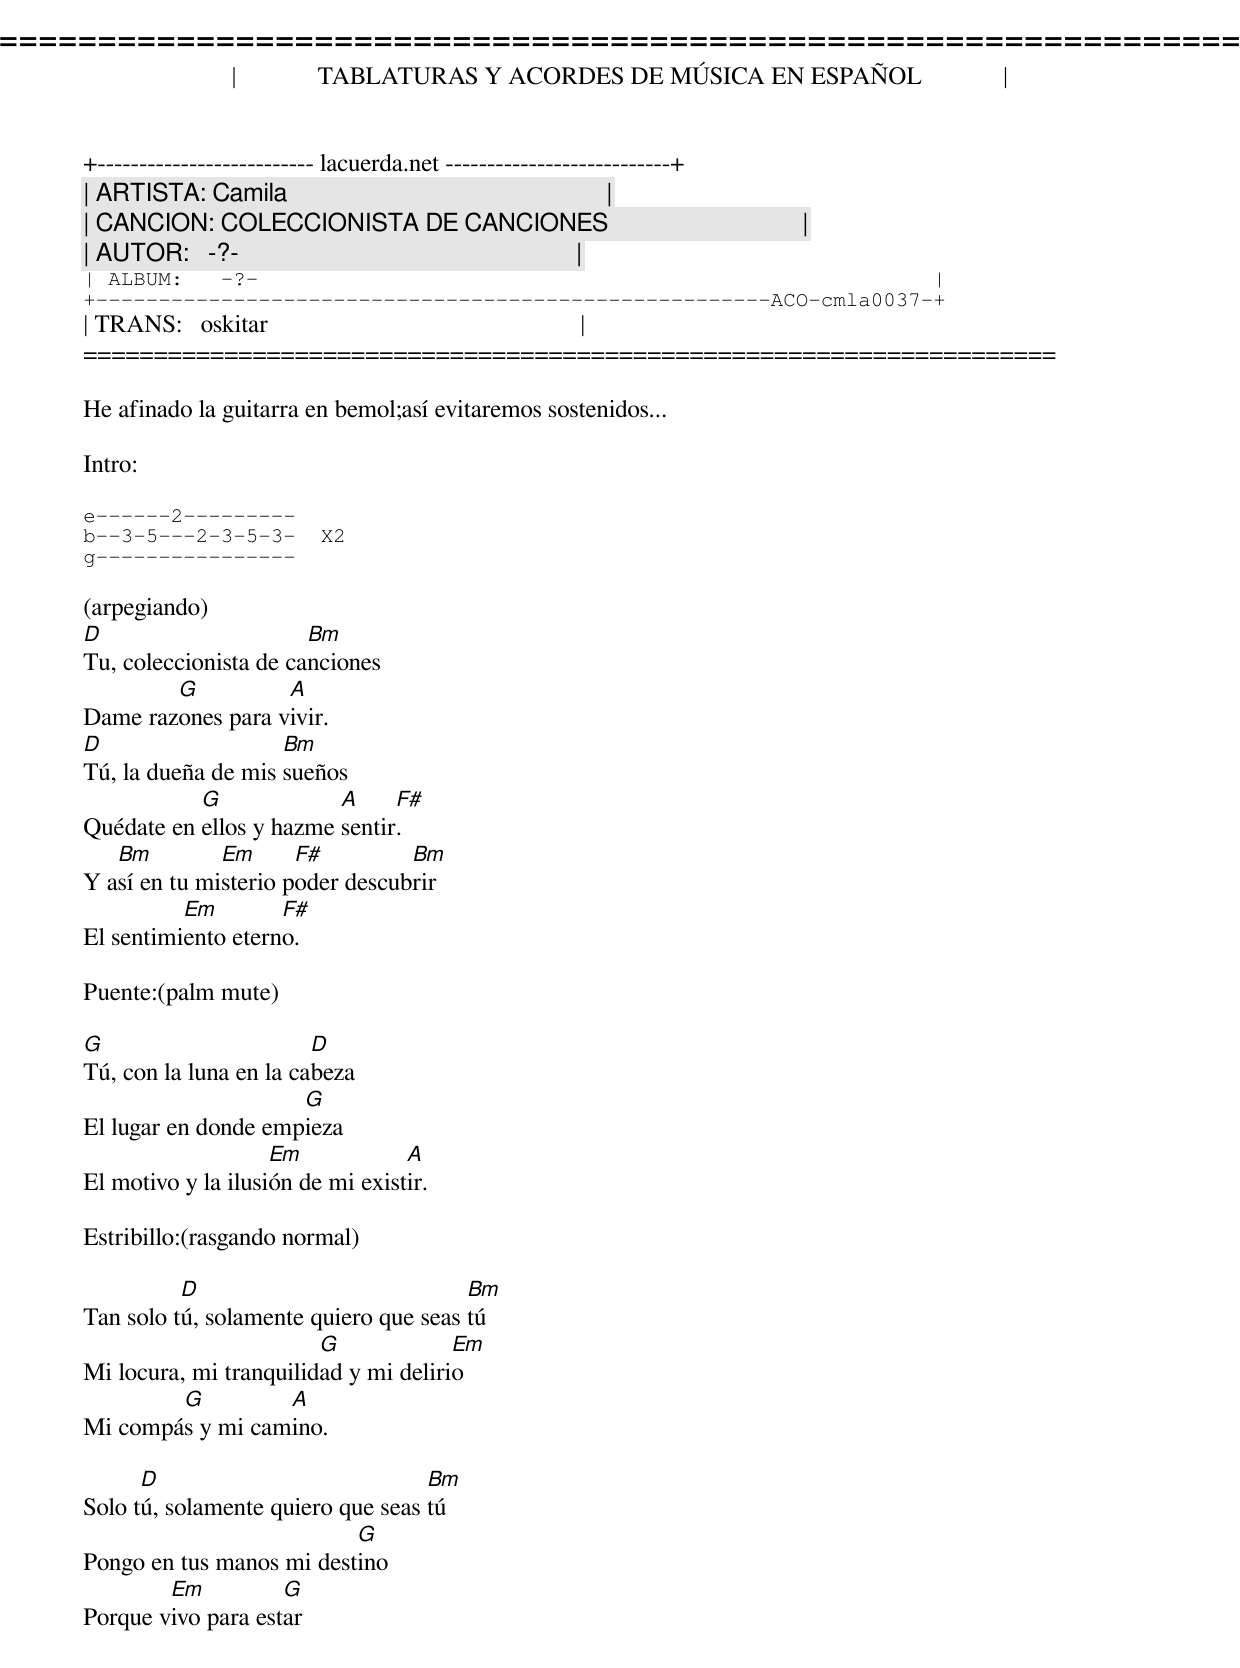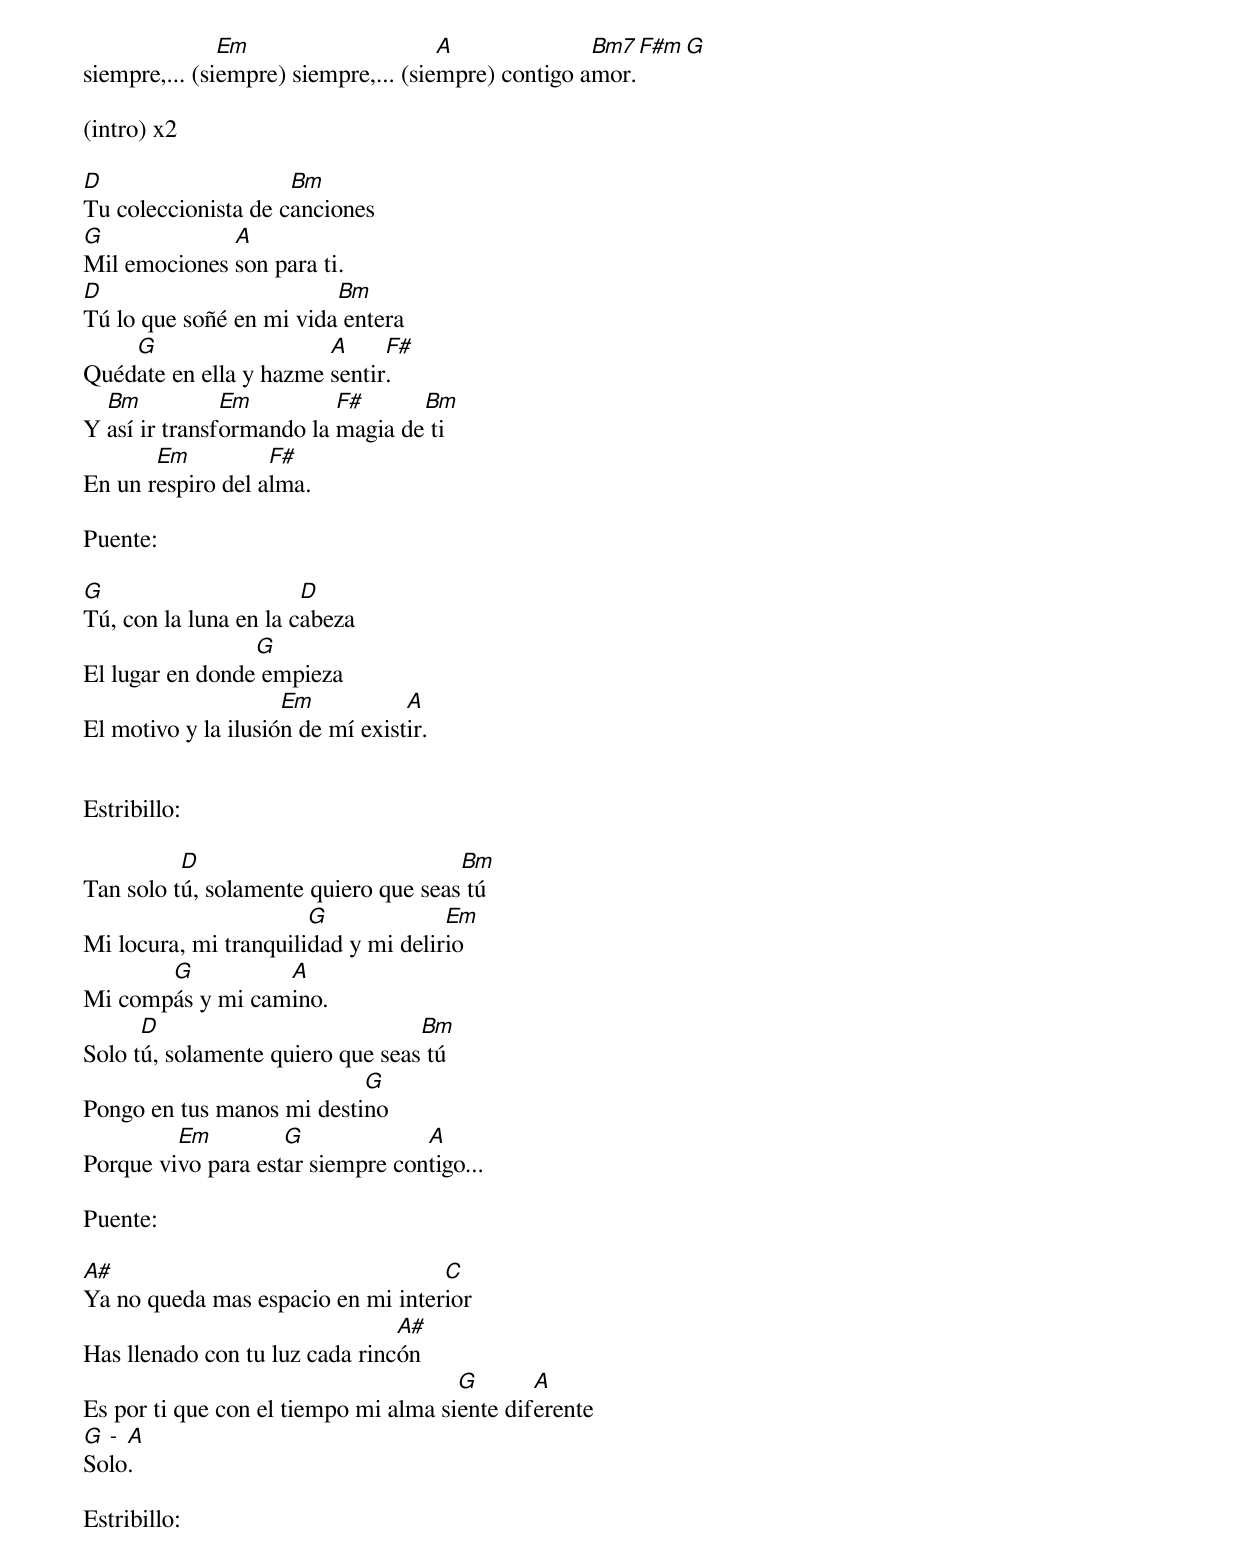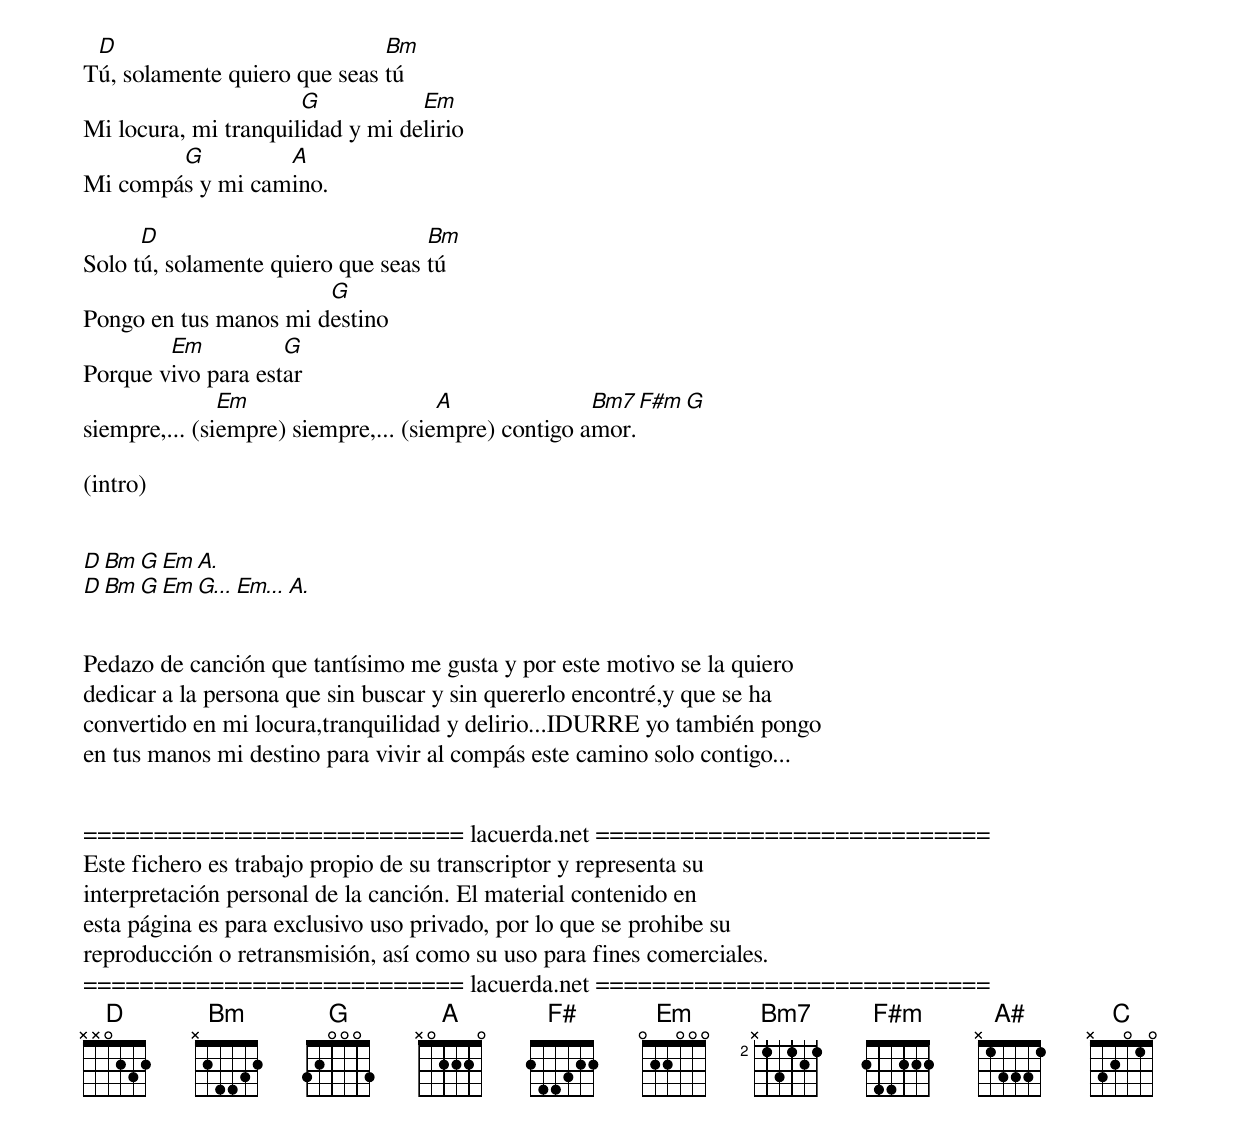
=====================================================================
|             TABLATURAS Y ACORDES DE MÚSICA EN ESPAÑOL             |
+-------------------------- lacuerda.net ---------------------------+
| ARTISTA: Camila                                                   |
| CANCION: COLECCIONISTA DE CANCIONES                               |
| AUTOR:   -?-                                                      |
| ALBUM:   -?-                                                      |
+------------------------------------------------------ACO-cmla0037-+
| TRANS:   oskitar                                                  |
=====================================================================

He afinado la guitarra en bemol;así evitaremos sostenidos...

Intro:

e------2---------
b--3-5---2-3-5-3-  X2
g----------------

(arpegiando)
D                      Bm
Tu, coleccionista de canciones
        G          A
Dame razones para vivir.
D                   Bm
Tú, la dueña de mis sueños
           G             A     F#
Quédate en ellos y hazme sentir.
   Bm         Em      F#         Bm
Y así en tu misterio poder descubrir
          Em        F#
El sentimiento eterno.

Puente:(palm mute)

G                       D
Tú, con la luna en la cabeza
                     G
El lugar en donde empieza
                    Em            A
El motivo y la ilusión de mi existir.

Estribillo:(rasgando normal)

          D                            Bm
Tan solo tú, solamente quiero que seas tú
                        G             Em
Mi locura, mi tranquilidad y mi delirio
        G         A
Mi compás y mi camino.

      D                            Bm
Solo tú, solamente quiero que seas tú
                          G
Pongo en tus manos mi destino
        Em          G
Porque vivo para estar
               Em                     A              Bm7 F#m G
siempre,... (siempre) siempre,... (siempre) contigo amor.

(intro) x2

D                    Bm
Tu coleccionista de canciones
G             A
Mil emociones son para ti.
D                        Bm
Tú lo que soñé en mi vida entera
    G                   A     F#
Quédate en ella y hazme sentir.
  Bm           Em         F#      Bm
Y así ir transformando la magia de ti
       Em          F#
En un respiro del alma.

Puente:

G                      D
Tú, con la luna en la cabeza
                 G
El lugar en donde empieza
                     Em           A
El motivo y la ilusión de mí existir.


Estribillo:

          D                           Bm
Tan solo tú, solamente quiero que seas tú
                       G             Em
Mi locura, mi tranquilidad y mi delirio
       G          A
Mi compás y mi camino.
      D                           Bm
Solo tú, solamente quiero que seas tú
                           G
Pongo en tus manos mi destino
         Em         G             A
Porque vivo para estar siempre contigo...

Puente:

A#                                 C
Ya no queda mas espacio en mi interior
                                A#
Has llenado con tu luz cada rincón
                                      G       A
Es por ti que con el tiempo mi alma siente diferente
G - A
Solo.

Estribillo:

 D                            Bm
Tú, solamente quiero que seas tú
                      G           Em
Mi locura, mi tranquilidad y mi delirio
        G         A
Mi compás y mi camino.

      D                            Bm
Solo tú, solamente quiero que seas tú
                       G
Pongo en tus manos mi destino
        Em          G
Porque vivo para estar
               Em                     A              Bm7 F#m G
siempre,... (siempre) siempre,... (siempre) contigo amor.

(intro)


D Bm G Em A.
D Bm G Em G... Em... A.


Pedazo de canción que tantísimo me gusta y por este motivo se la quiero
dedicar a la persona que sin buscar y sin quererlo encontré,y que se ha
convertido en mi locura,tranquilidad y delirio...IDURRE yo también pongo
en tus manos mi destino para vivir al compás este camino solo contigo...


=========================== lacuerda.net ============================
Este fichero es trabajo propio de su transcriptor y representa su
interpretación personal de la canción. El material contenido en
esta página es para exclusivo uso privado, por lo que se prohibe su
reproducción o retransmisión, así como su uso para fines comerciales.
=========================== lacuerda.net ============================
